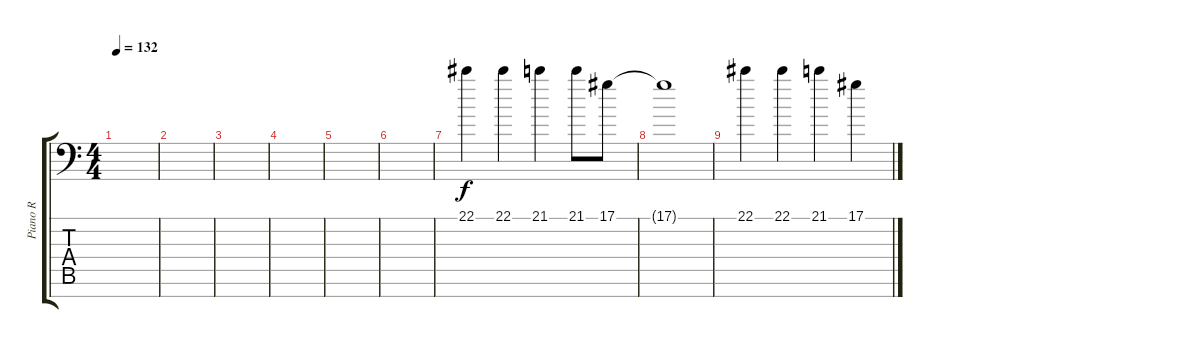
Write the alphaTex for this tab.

\track ("Piano R" "Piano R") {instrument acousticgrandpiano}
\staff {score tabs}
\tuning (Eb4 Bb3 Gb3 Db3 Ab2 Eb2 Bb1) {hide}
\ts (4 4)
\tempo 132
\clef f4
\ks c
|
|
|
|
|
|
22.1.4 22.1.4 21.1.4 21.1.8 17.1.8 |
17.1{t}.1 |
22.1.4 22.1.4 21.1.4 17.1.4
